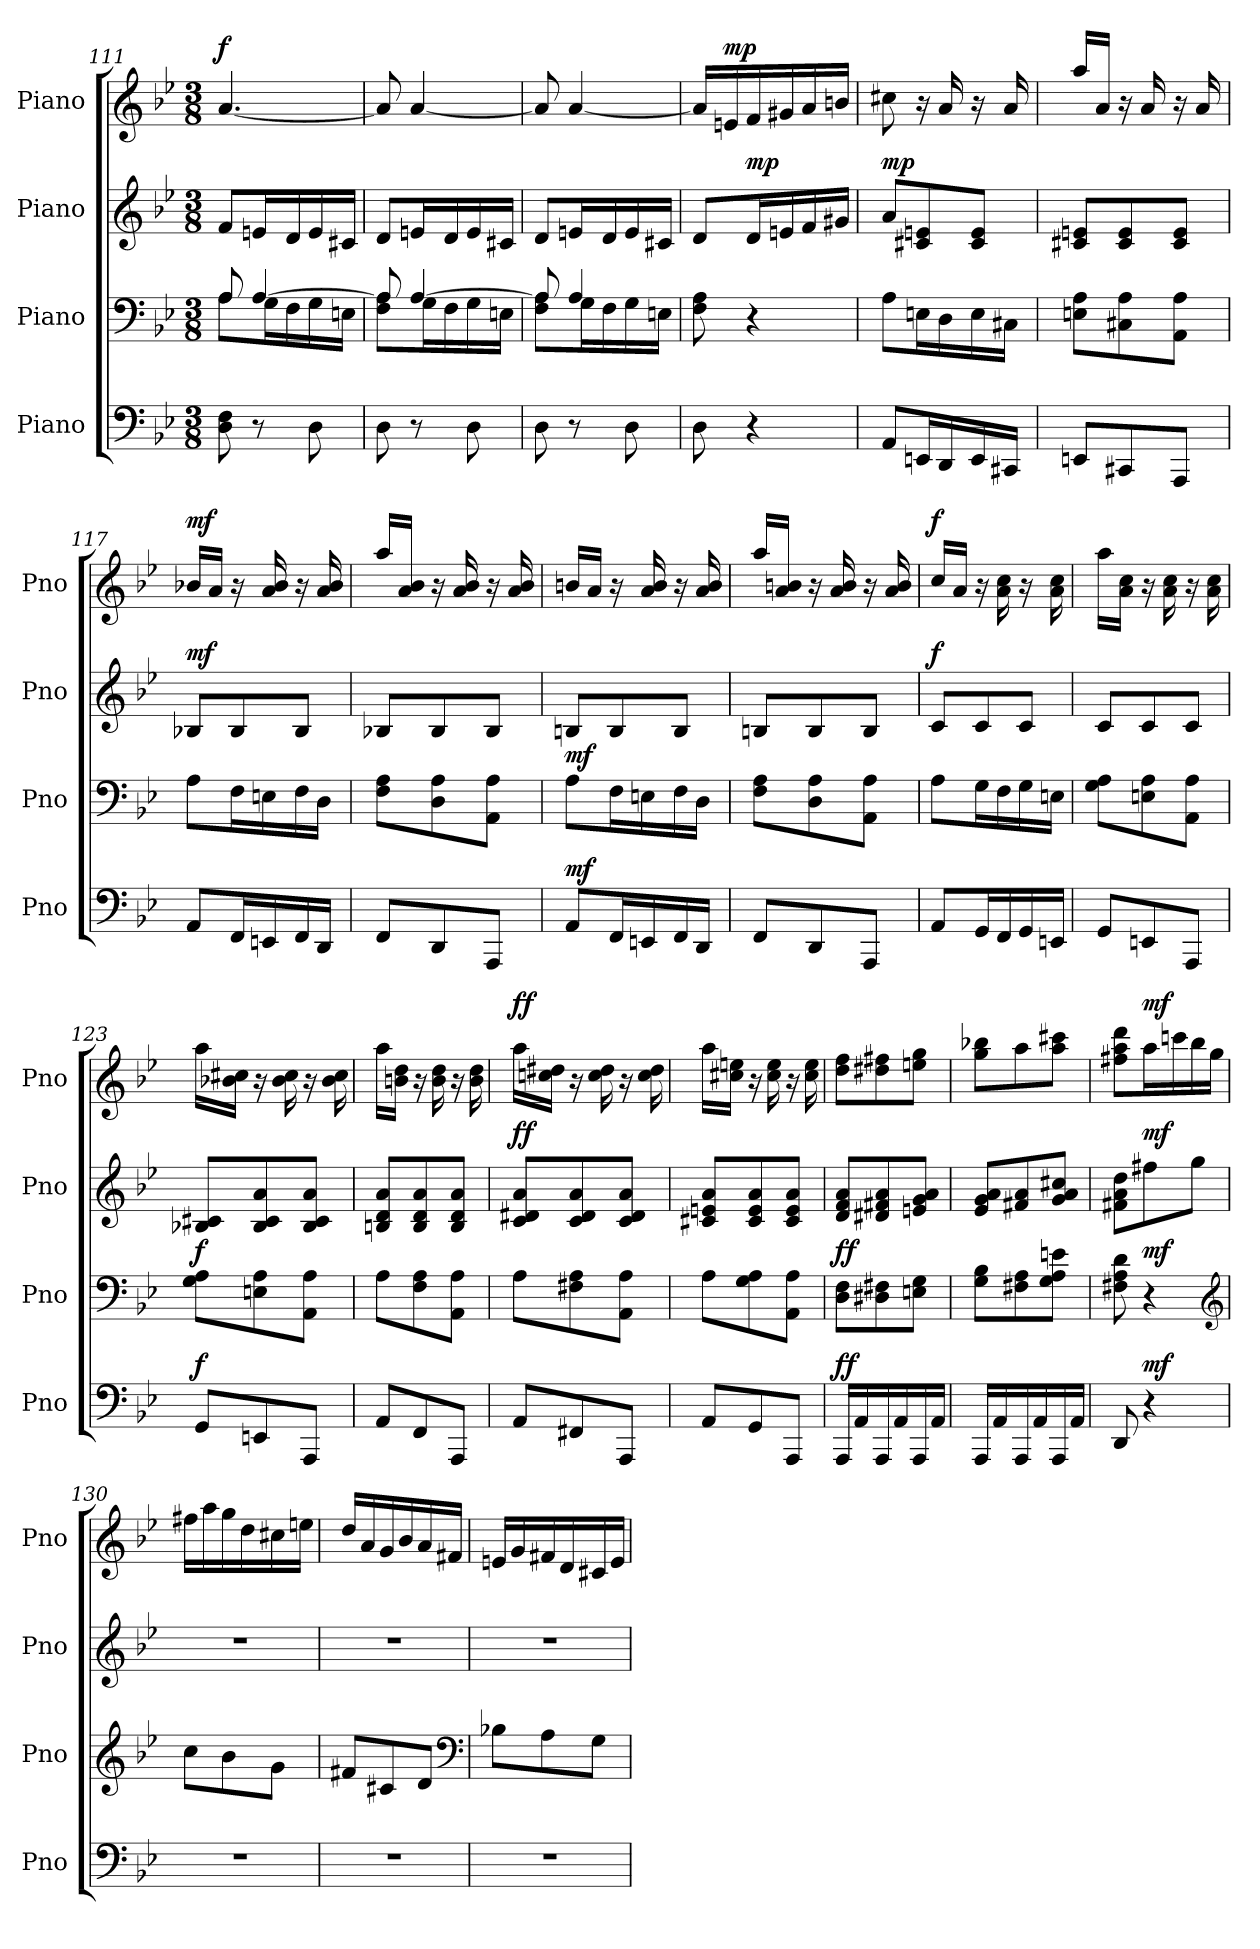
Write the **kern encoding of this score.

**kern	**dynam	**kern	**dynam	**kern	**dynam	**kern	**dynam
*part4	*part4	*part3	*part3	*part2	*part2	*part1	*part1
*staff4	*staff4	*staff3	*staff3	*staff2	*staff2	*staff1	*staff1
*I"Piano	*	*I"Piano	*	*I"Piano	*	*I"Piano	*
*I'Pno	*	*I'Pno	*	*I'Pno	*	*I'Pno	*
*clefF4	*	*clefF4	*	*clefG2	*	*clefG2	*
*k[b-e-]	*	*k[b-e-]	*	*k[b-e-]	*	*k[b-e-]	*
*B-:	*	*B-:	*	*B-:	*	*B-:	*
*M3/8	*	*M3/8	*	*M3/8	*	*M3/8	*
=111	=111	=111	=111	=111	=111	=111	=111
*	*	*^	*	*	*	*	*
!	!	!	!	!	!	!	!	!LO:DY:a
8D\ 8F\	.	8A/	8A\L	.	8f/L	.	[4.a/	f
8r	.	[4A/	16G\L	.	16en/L	.	.	.
.	.	.	16F\	.	16d/	.	.	.
8D\	.	.	16G\	.	16e/	.	.	.
.	.	.	16En\JJ	.	16c#X/JJ	.	.	.
=112	=112	=112	=112	=112	=112	=112	=112	=112
8D\	.	8A/]	8F\ 8A\L	.	8d/L	.	8a/]	.
8r	.	[4A/	16G\L	.	16en/L	.	[4a/	.
.	.	.	16F\	.	16d/	.	.	.
8D\	.	.	16G\	.	16e/	.	.	.
.	.	.	16En\JJ	.	16c#X/JJ	.	.	.
=113	=113	=113	=113	=113	=113	=113	=113	=113
8D\	.	8A/]	8F\ 8A\L	.	8d/L	.	8a/]	.
8r	.	4A/	16G\L	.	16en/L	.	[4a/	.
.	.	.	16F\	.	16d/	.	.	.
8D\	.	.	16G\	.	16e/	.	.	.
.	.	.	16En\JJ	.	16c#X/JJ	.	.	.
*	*	*v	*v	*	*	*	*	*
=114	=114	=114	=114	=114	=114	=114	=114
8D\	.	8F\ 8A\	.	8d/L	.	16a/LL]	.
!	!	!	!	!	!	!	!LO:DY:a
.	.	.	.	.	.	16en/	mp
!	!	!	!	!	!LO:DY:a	!	!
4r	.	4r	.	16d/L	mp	16f/	.
.	.	.	.	16en/	.	16g#X/	.
.	.	.	.	16f/	.	16a/	.
.	.	.	.	16g#X/JJ	.	16bn/JJ	.
!!LO:LB:g=z
=115	=115	=115	=115	=115	=115	=115	=115
!	!	!	!	!	!LO:DY:a	!	!
8AA/L	.	8A\L	.	8a/L	mp	8cc#X\	.
16EEn/L	.	16En\L	.	8c#X/ 8en/	.	16r	.
16DD/	.	16D\	.	.	.	16a/	.
16EE/	.	16E\	.	8c#/ 8e/J	.	16r	.
16CC#X/JJ	.	16C#X\JJ	.	.	.	16a/	.
=116	=116	=116	=116	=116	=116	=116	=116
8EEn/L	.	8En\ 8A\L	.	8c#X/ 8en/L	.	16aa/LL	.
.	.	.	.	.	.	16a/JJ	.
8CC#X/	.	8C#X\ 8A\	.	8c#/ 8e/	.	16r	.
.	.	.	.	.	.	16a/	.
8AAA/J	.	8AA\ 8A\J	.	8c#/ 8e/J	.	16r	.
.	.	.	.	.	.	16a/	.
=117	=117	=117	=117	=117	=117	=117	=117
!	!	!	!	!	!LO:DY:a	!	!LO:DY:a
8AA/L	.	8A\L	.	8B-X/L	mf	16b-X/LL	mf
.	.	.	.	.	.	16a/JJ	.
16FF/L	.	16F\L	.	8B-/	.	16r	.
16EEn/	.	16En\	.	.	.	16a/ 16b-/	.
16FF/	.	16F\	.	8B-/J	.	16r	.
16DD/JJ	.	16D\JJ	.	.	.	16a/ 16b-/	.
=118	=118	=118	=118	=118	=118	=118	=118
8FF/L	.	8F\ 8A\L	.	8B-X/L	.	16aa/LL	.
.	.	.	.	.	.	16a/ 16b-/JJ	.
8DD/	.	8D\ 8A\	.	8B-/	.	16r	.
.	.	.	.	.	.	16a/ 16b-/	.
8AAA/J	.	8AA\ 8A\J	.	8B-/J	.	16r	.
.	.	.	.	.	.	16a/ 16b-/	.
=119	=119	=119	=119	=119	=119	=119	=119
!	!LO:DY:a	!	!LO:DY:a	!	!	!	!
8AA/L	mf	8A\L	mf	8Bn/L	.	16bn/LL	.
.	.	.	.	.	.	16a/JJ	.
16FF/L	.	16F\L	.	8B/	.	16r	.
16EEn/	.	16En\	.	.	.	16a/ 16b/	.
16FF/	.	16F\	.	8B/J	.	16r	.
16DD/JJ	.	16D\JJ	.	.	.	16a/ 16b/	.
!!LO:PB:g=z
=120	=120	=120	=120	=120	=120	=120	=120
8FF/L	.	8F\ 8A\L	.	8Bn/L	.	16aa/LL	.
.	.	.	.	.	.	16a/ 16bn/JJ	.
8DD/	.	8D\ 8A\	.	8B/	.	16r	.
.	.	.	.	.	.	16a/ 16b/	.
8AAA/J	.	8AA\ 8A\J	.	8B/J	.	16r	.
.	.	.	.	.	.	16a/ 16b/	.
=121	=121	=121	=121	=121	=121	=121	=121
!	!	!	!	!	!LO:DY:a	!	!LO:DY:a
8AA/L	.	8A\L	.	8c/L	f	16cc/LL	f
.	.	.	.	.	.	16a/JJ	.
16GG/L	.	16G\L	.	8c/	.	16r	.
16FF/	.	16F\	.	.	.	16a\ 16cc\	.
16GG/	.	16G\	.	8c/J	.	16r	.
16EEn/JJ	.	16En\JJ	.	.	.	16a\ 16cc\	.
=122	=122	=122	=122	=122	=122	=122	=122
8GG/L	.	8G\ 8A\L	.	8c/L	.	16aa\LL	.
.	.	.	.	.	.	16a\ 16cc\JJ	.
8EEn/	.	8En\ 8A\	.	8c/	.	16r	.
.	.	.	.	.	.	16a\ 16cc\	.
8AAA/J	.	8AA\ 8A\J	.	8c/J	.	16r	.
.	.	.	.	.	.	16a\ 16cc\	.
=123	=123	=123	=123	=123	=123	=123	=123
!	!LO:DY:a	!	!LO:DY:a	!	!	!	!
8GG/L	f	8G\ 8A\L	f	8B-X/ 8c#X/L	.	16aa\LL	.
.	.	.	.	.	.	16b-X\ 16cc#X\JJ	.
8EEn/	.	8En\ 8A\	.	8B-/ 8c#/ 8a/	.	16r	.
.	.	.	.	.	.	16b-\ 16cc#\	.
8AAA/J	.	8AA\ 8A\J	.	8B-/ 8c#/ 8a/J	.	16r	.
.	.	.	.	.	.	16b-\ 16cc#\	.
=124	=124	=124	=124	=124	=124	=124	=124
8AA/L	.	8A\L	.	8Bn/ 8d/ 8a/L	.	16aa\LL	.
.	.	.	.	.	.	16bn\ 16dd\JJ	.
8FF/	.	8F\ 8A\	.	8B/ 8d/ 8a/	.	16r	.
.	.	.	.	.	.	16b\ 16dd\	.
8AAA/J	.	8AA\ 8A\J	.	8B/ 8d/ 8a/J	.	16r	.
.	.	.	.	.	.	16b\ 16dd\	.
!!LO:LB:g=z
=125	=125	=125	=125	=125	=125	=125	=125
!	!	!	!	!	!LO:DY:a	!	!LO:DY:a
8AA/L	.	8A\L	.	8c/ 8d#X/ 8a/L	ff	16aa\LL	ff
.	.	.	.	.	.	16ccn\ 16dd#X\JJ	.
8FF#X/	.	8F#X\ 8A\	.	8c/ 8d#/ 8a/	.	16r	.
.	.	.	.	.	.	16cc\ 16dd#\	.
8AAA/J	.	8AA\ 8A\J	.	8c/ 8d#/ 8a/J	.	16r	.
.	.	.	.	.	.	16cc\ 16dd#\	.
=126	=126	=126	=126	=126	=126	=126	=126
8AA/L	.	8A\L	.	8c#X/ 8en/ 8a/L	.	16aa\LL	.
.	.	.	.	.	.	16cc#X\ 16een\JJ	.
8GG/	.	8G\ 8A\	.	8c#/ 8e/ 8a/	.	16r	.
.	.	.	.	.	.	16cc#\ 16ee\	.
8AAA/J	.	8AA\ 8A\J	.	8c#/ 8e/ 8a/J	.	16r	.
.	.	.	.	.	.	16cc#\ 16ee\	.
=127	=127	=127	=127	=127	=127	=127	=127
!	!LO:DY:a	!	!LO:DY:a	!	!	!	!
16AAA/LL	ff	8D\ 8F\L	ff	8d/ 8f/ 8a/L	.	8dd\ 8ff\L	.
16AA/	.	.	.	.	.	.	.
16AAA/	.	8D#X\ 8F#X\	.	8d#X/ 8f#X/ 8a/	.	8dd#X\ 8ff#X\	.
16AA/	.	.	.	.	.	.	.
16AAA/	.	8En\ 8G\J	.	8en/ 8g/ 8a/J	.	8een\ 8gg\J	.
16AA/JJ	.	.	.	.	.	.	.
=128	=128	=128	=128	=128	=128	=128	=128
16AAA/LL	.	8G\ 8B-\L	.	8e-/ 8g/ 8a/L	.	8gg\ 8bb-X\L	.
16AA/	.	.	.	.	.	.	.
16AAA/	.	8F#X\ 8A\	.	8f#X/ 8a/	.	8aa\	.
16AA/	.	.	.	.	.	.	.
16AAA/	.	8G\ 8A\ 8en\J	.	8g/ 8a/ 8cc#X/J	.	8aa\ 8ccc#X\J	.
16AA/JJ	.	.	.	.	.	.	.
=129	=129	=129	=129	=129	=129	=129	=129
8DD/	.	8F#X\ 8A\ 8d\	.	8f#X\ 8a\ 8dd\L	.	8ff#X\ 8aa\ 8ddd\L	.
!	!LO:DY:a	!	!LO:DY:a	!	!LO:DY:a	!	!LO:DY:a
4r	mf	4r	mf	8ff#X\	mf	16aa\L	mf
.	.	.	.	.	.	16cccn\	.
.	.	.	.	8gg\J	.	16bb-\	.
.	.	.	.	.	.	16gg\JJ	.
*	*	*clefG2	*	*	*	*	*
=130	=130	=130	=130	=130	=130	=130	=130
4.r	.	8cc\L	.	4.r	.	16ff#X\LL	.
.	.	.	.	.	.	16aa\	.
.	.	8b-\	.	.	.	16gg\	.
.	.	.	.	.	.	16dd\	.
.	.	8g\J	.	.	.	16cc#X\	.
.	.	.	.	.	.	16een\JJ	.
!!LO:LB:g=z
=131	=131	=131	=131	=131	=131	=131	=131
4.r	.	8f#X/L	.	4.r	.	16dd/LL	.
.	.	.	.	.	.	16a/	.
.	.	8c#X/	.	.	.	16g/	.
.	.	.	.	.	.	16b-/	.
.	.	8d/J	.	.	.	16a/	.
.	.	.	.	.	.	16f#X/JJ	.
*	*	*clefF4	*	*	*	*	*
=132	=132	=132	=132	=132	=132	=132	=132
4.r	.	8B-X\L	.	4.r	.	16en/LL	.
.	.	.	.	.	.	16g/	.
.	.	8A\	.	.	.	16f#X/	.
.	.	.	.	.	.	16d/	.
.	.	8G\J	.	.	.	16c#X/	.
.	.	.	.	.	.	16e/JJ	.
=	=	=	=	=	=	=	=
*-	*-	*-	*-	*-	*-	*-	*-
